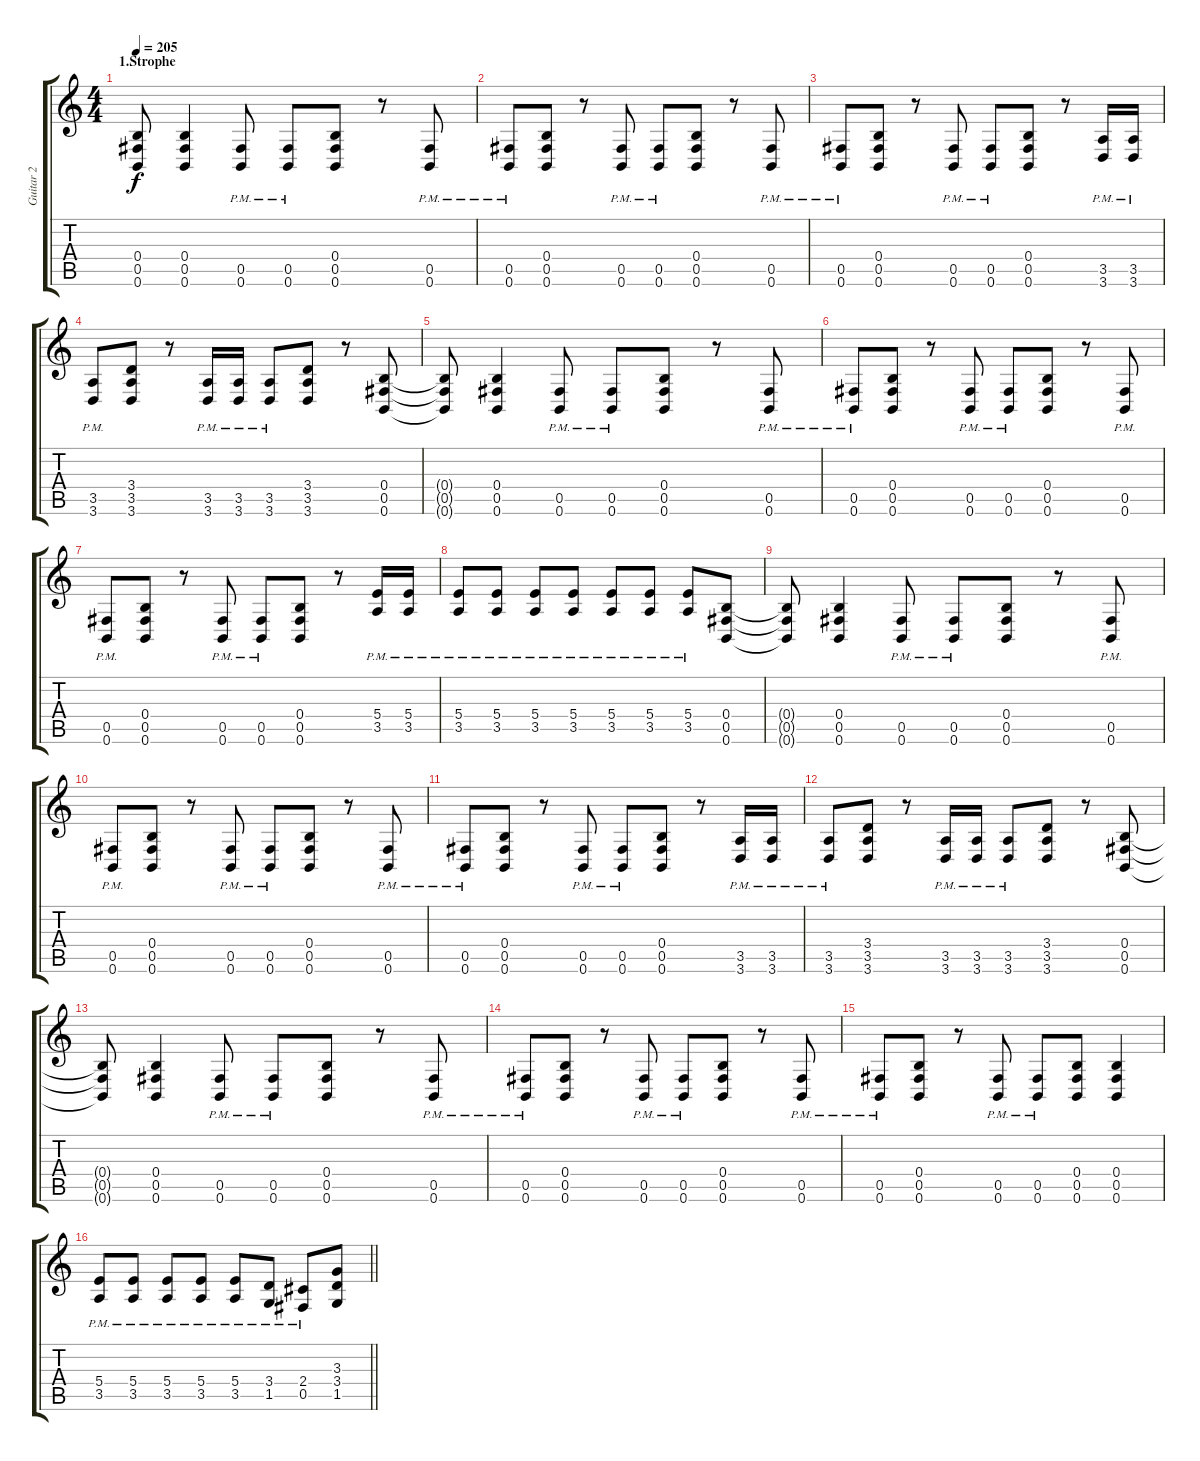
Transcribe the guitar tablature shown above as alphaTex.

\track ("Guitar 2" "Guitar 2") {instrument overdrivenguitar}
\staff {score tabs}
\tuning (Db4 Ab3 E3 B2 Gb2 B1) {hide}
\ts (4 4)
\section ("" "1.Strophe")
\tempo 205
\clef g2
\ks c
(0.4{t} 0.5{t} 0.6{t}).8{dy f} (0.4 0.5 0.6).4 (0.5{pm} 0.6{pm}).8 (0.5{pm} 0.6{pm}).8 (0.4 0.5 0.6).8 r.8 (0.5{pm} 0.6{pm}).8 |
(0.5{pm} 0.6{pm}).8 (0.4 0.5 0.6).8 r.8 (0.5{pm} 0.6{pm}).8 (0.5{pm} 0.6{pm}).8 (0.4 0.5 0.6).8 r.8 (0.5{pm} 0.6{pm}).8 |
(0.5{pm} 0.6{pm}).8 (0.4 0.5 0.6).8 r.8 (0.5{pm} 0.6{pm}).8 (0.5{pm} 0.6{pm}).8 (0.4 0.5 0.6).8 r.8 (3.5{pm} 3.6{pm}).16 (3.5{pm} 3.6{pm}).16 |
(3.5{pm} 3.6{pm}).8 (3.4 3.5 3.6).8 r.8 (3.5{pm} 3.6{pm}).16 (3.5{pm} 3.6{pm}).16 (3.5{pm} 3.6{pm}).8 (3.4 3.5 3.6).8 r.8 (0.4 0.5 0.6).8 |
(0.4{t} 0.5{t} 0.6{t}).8 (0.4 0.5 0.6).4 (0.5{pm} 0.6{pm}).8 (0.5{pm} 0.6{pm}).8 (0.4 0.5 0.6).8 r.8 (0.5{pm} 0.6{pm}).8 |
(0.5{pm} 0.6{pm}).8 (0.4 0.5 0.6).8 r.8 (0.5{pm} 0.6{pm}).8 (0.5{pm} 0.6{pm}).8 (0.4 0.5 0.6).8 r.8 (0.5{pm} 0.6{pm}).8 |
(0.5{pm} 0.6{pm}).8 (0.4 0.5 0.6).8 r.8 (0.5{pm} 0.6{pm}).8 (0.5{pm} 0.6{pm}).8 (0.4 0.5 0.6).8 r.8 (5.4{pm} 3.5{pm}).16 (5.4{pm} 3.5{pm}).16 |
(5.4{pm} 3.5{pm}).8 (5.4{pm} 3.5{pm}).8 (5.4{pm} 3.5{pm}).8 (5.4{pm} 3.5{pm}).8 (5.4{pm} 3.5{pm}).8 (5.4{pm} 3.5{pm}).8 (5.4{pm} 3.5{pm}).8 (0.4 0.5 0.6).8 |
(0.4{t} 0.5{t} 0.6{t}).8 (0.4 0.5 0.6).4 (0.5{pm} 0.6{pm}).8 (0.5{pm} 0.6{pm}).8 (0.4 0.5 0.6).8 r.8 (0.5{pm} 0.6{pm}).8 |
(0.5{pm} 0.6{pm}).8 (0.4 0.5 0.6).8 r.8 (0.5{pm} 0.6{pm}).8 (0.5{pm} 0.6{pm}).8 (0.4 0.5 0.6).8 r.8 (0.5{pm} 0.6{pm}).8 |
(0.5{pm} 0.6{pm}).8 (0.4 0.5 0.6).8 r.8 (0.5{pm} 0.6{pm}).8 (0.5{pm} 0.6{pm}).8 (0.4 0.5 0.6).8 r.8 (3.5{pm} 3.6{pm}).16 (3.5{pm} 3.6{pm}).16 |
(3.5{pm} 3.6{pm}).8 (3.4 3.5 3.6).8 r.8 (3.5{pm} 3.6{pm}).16 (3.5{pm} 3.6{pm}).16 (3.5{pm} 3.6{pm}).8 (3.4 3.5 3.6).8 r.8 (0.4 0.5 0.6).8 |
(0.4{t} 0.5{t} 0.6{t}).8 (0.4 0.5 0.6).4 (0.5{pm} 0.6{pm}).8 (0.5{pm} 0.6{pm}).8 (0.4 0.5 0.6).8 r.8 (0.5{pm} 0.6{pm}).8 |
(0.5{pm} 0.6{pm}).8 (0.4 0.5 0.6).8 r.8 (0.5{pm} 0.6{pm}).8 (0.5{pm} 0.6{pm}).8 (0.4 0.5 0.6).8 r.8 (0.5{pm} 0.6{pm}).8 |
(0.5{pm} 0.6{pm}).8 (0.4 0.5 0.6).8 r.8 (0.5{pm} 0.6{pm}).8 (0.5{pm} 0.6{pm}).8 (0.4 0.5 0.6).8 (0.4 0.5 0.6).4 |
\barLineRight lightlight
(5.4{pm} 3.5{pm}).8 (5.4{pm} 3.5{pm}).8 (5.4{pm} 3.5{pm}).8 (5.4{pm} 3.5{pm}).8 (5.4{pm} 3.5{pm}).8 (3.4{pm} 1.5{pm}).8 (2.4{pm} 0.5{pm}).8 (3.3 3.4 1.5).8
